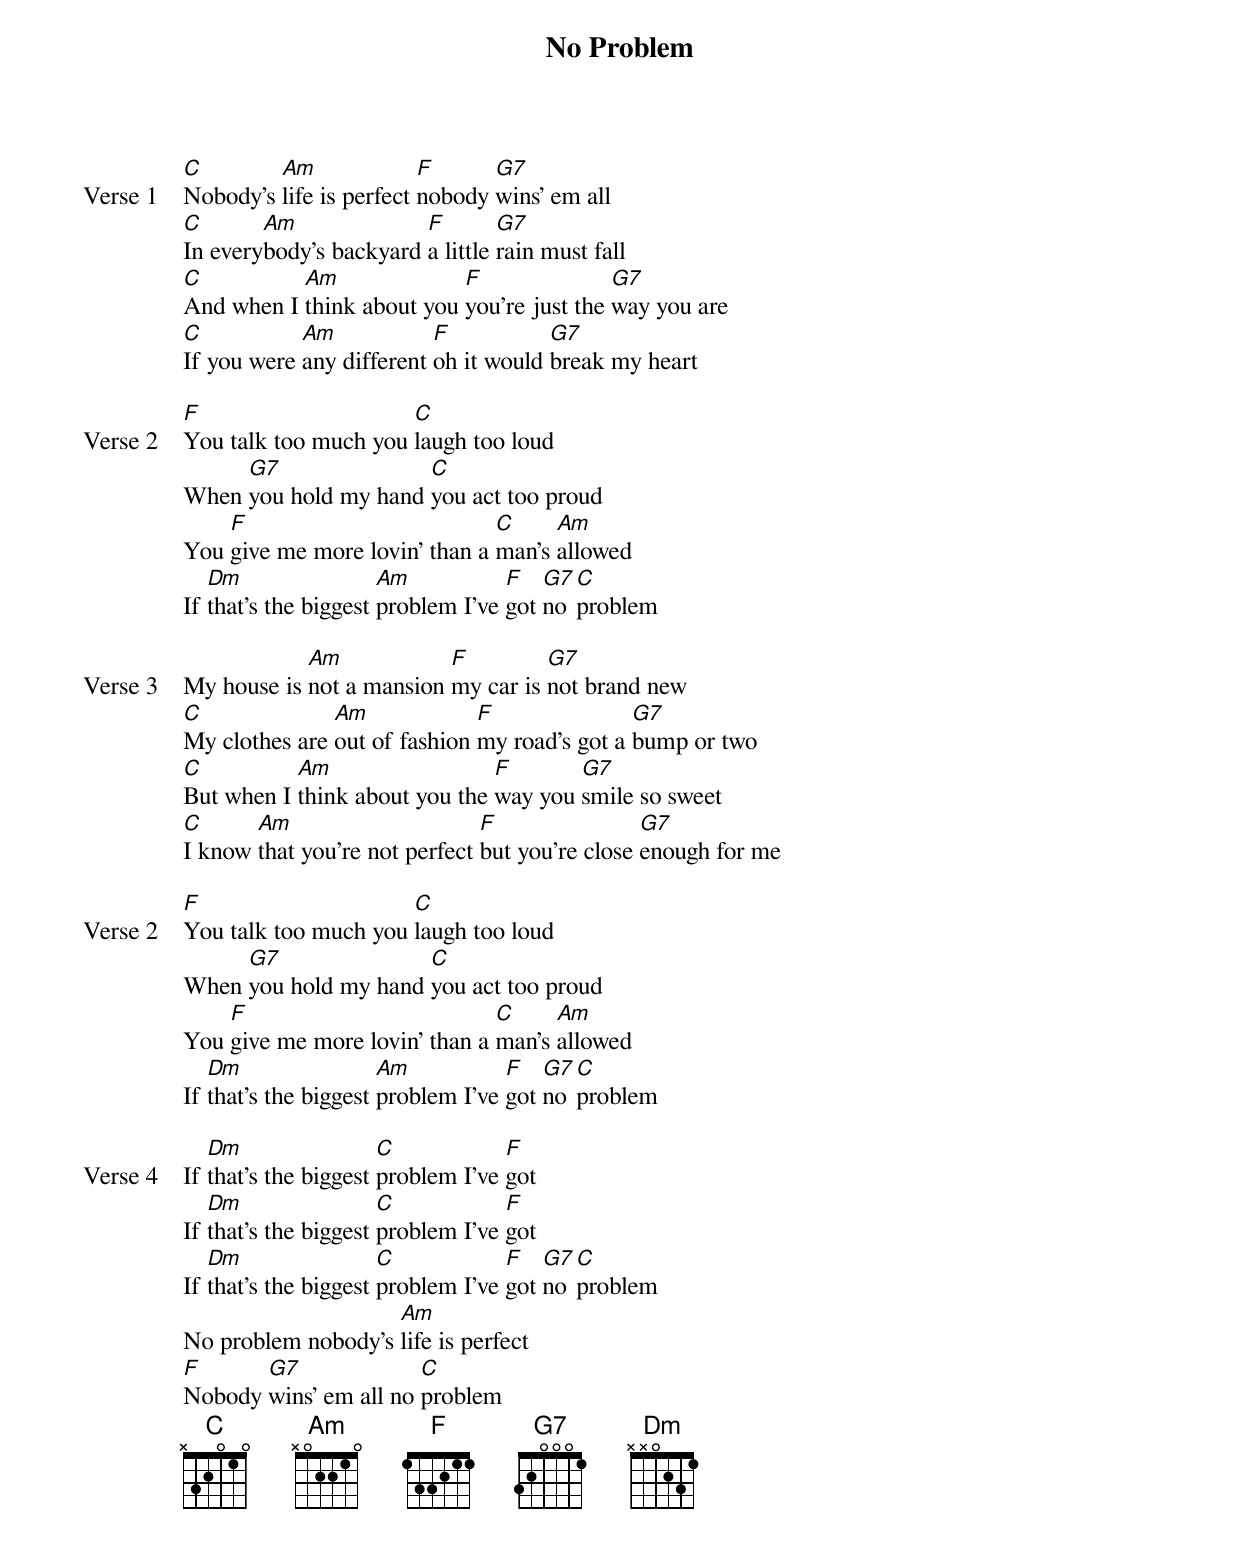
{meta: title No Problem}
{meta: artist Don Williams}
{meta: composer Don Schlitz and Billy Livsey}

{start_of_verse: Verse 1}
[C]Nobody's [Am]life is perfect [F]nobody [G7]wins' em all
[C]In every[Am]body's backyard [F]a little [G7]rain must fall
[C]And when I [Am]think about you [F]you're just the [G7]way you are
[C]If you were [Am]any different [F]oh it would [G7]break my heart
{end_of_verse}

{start_of_verse: Verse 2}
[F]You talk too much you [C]laugh too loud
When [G7]you hold my hand [C]you act too proud
You [F]give me more lovin' than a [C]man's [Am]allowed
If [Dm]that's the biggest [Am]problem I've [F]got [G7]no [C]problem
{end_of_verse}

{start_of_verse: Verse 3}
My house is [Am]not a mansion [F]my car is [G7]not brand new
[C]My clothes are [Am]out of fashion [F]my road's got a [G7]bump or two
[C]But when I [Am]think about you the [F]way you [G7]smile so sweet
[C]I know [Am]that you're not perfect [F]but you're close [G7]enough for me
{end_of_verse}

{start_of_verse: Verse 2}
[F]You talk too much you [C]laugh too loud
When [G7]you hold my hand [C]you act too proud
You [F]give me more lovin' than a [C]man's [Am]allowed
If [Dm]that's the biggest [Am]problem I've [F]got [G7]no [C]problem
{end_of_verse}

{start_of_verse: Verse 4}
If [Dm]that's the biggest [C]problem I've [F]got
If [Dm]that's the biggest [C]problem I've [F]got
If [Dm]that's the biggest [C]problem I've [F]got [G7]no [C]problem
No problem nobody's [Am]life is perfect
[F]Nobody [G7]wins' em all no [C]problem
{end_of_verse}
